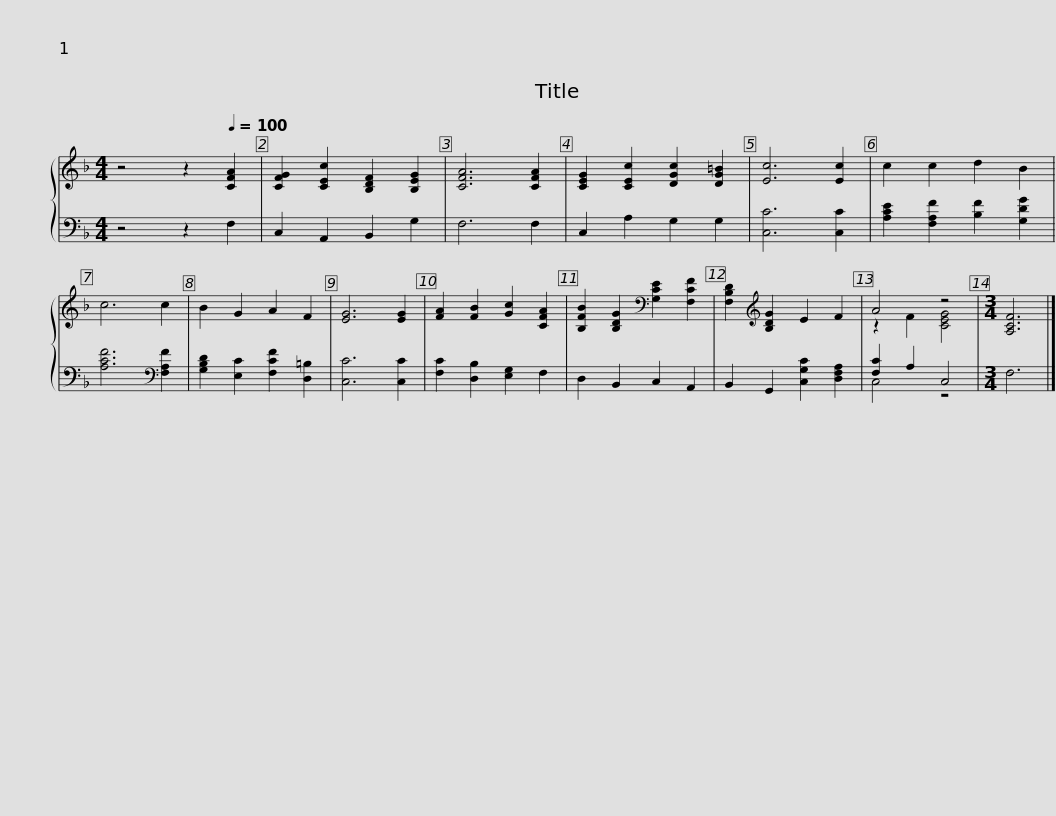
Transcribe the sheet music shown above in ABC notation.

X:1
%%score { ( 1 3 ) | ( 2 4 ) }
L:1/8
M:4/4
I:linebreak $
K:F
V:1 treble
V:3 treble
V:2 bass
V:4 bass
V:1
 z4 z2[Q:1/4=100] [CFA]2 | [CFG]2 [CEc]2 [B,DF]2 [B,EG]2 | [CFA]6 [CFA]2 | [CEG]2 [CEc]2 [DGc]2 [DG=B]2 | [Ec]6 [Ec]2 | %5
 c2 c2 d2 B2 | c6 c2 | B2 G2 A2 F2 | [EG]6 [EG]2 |$ [FA]2 [FB]2 [Gc]2 [CFA]2 | %10
 [B,FB]2 [B,DG]2[K:bass] [G,CE]2 [F,CF]2 | [F,B,D]2[K:treble] [B,DG]2 E2 F2 | A4 z4 |[M:3/4] [A,CF]6 |] %14
V:2
 z4 z2 F,2 | C,2 A,,2 B,,2 G,2 | F,6 F,2 | C,2 A,2 G,2 G,2 | [C,C]6 [C,C]2 | %5
 [A,CE]2 [F,A,F]2 [B,F]2 [G,DG]2 | [A,CF]6[K:bass] [F,A,F]2 | [G,B,D]2 [E,C]2 [F,CF]2 [D,=B,]2 | [C,C]6 [C,C]2 |$ [F,C]2 [D,B,]2 [E,G,]2 F,2 | %10
 D,2 B,,2 C,2 A,,2 | B,,2 G,,2 [C,G,C]2 [D,F,A,]2 | [F,C]2 A,2 C,4 |[M:3/4] F,6 |] %14
V:3
 x8 | x8 | x8 | x8 | x8 | %5
 x8 | x8 | x8 | x8 |$ x8 | %10
 x4[K:bass] x4 | x2[K:treble] x6 | z2 F2 [CEG]4 |[M:3/4] x6 |] %14
V:4
 x8 | x8 | x8 | x8 | x8 | %5
 x8 | x6[K:bass] x2 | x8 | x8 |$ x8 | %10
 x8 | x8 | C,4 z4 |[M:3/4] x6 |] %14
